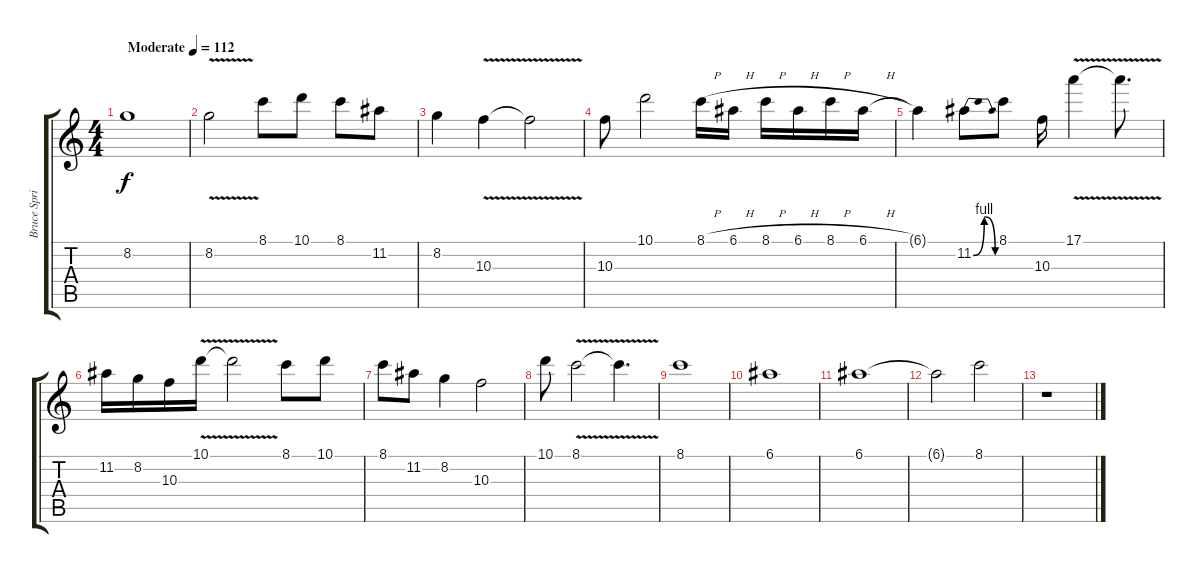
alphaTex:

\track ("Bruce Springsteen (Solo)" "Bruce Spri") {instrument overdrivenguitar}
\staff {score tabs}
\tuning (E4 B3 G3 D3 A2 E2) {hide}
\ts (4 4)
\tempo (112 "Moderate")
\clef g2
\ks c
8.2.1{dy f instrument overdrivenguitar} |
8.2{v}.2 8.1.8 10.1.8 8.1.8 11.2.8 |
8.2.4 10.3{v}.4 10.3{t}.2 |
10.3.8 10.1.2 8.1{h}.16 6.1{h}.16 8.1{h}.16 6.1{h}.16 8.1{h}.16 6.1{h}.16 |
6.1{t}.4 11.2{be (bendrelease 0 0 15 4 30 4 45 0)}.8 8.1.8 10.3.16 17.1{v}.4 17.1{t}.8{d} |
11.2.16 8.2.16 10.3.16 10.1{v}.16 10.1{t}.2 8.1.8 10.1.8 |
8.1.8 11.2.8 8.2.4 10.3.2 |
10.1.8 8.1{v}.2 8.1{t}.4{d} |
8.1.1 |
6.1.1 |
6.1.1 |
6.1{t}.2 8.1.2 |
r.1
